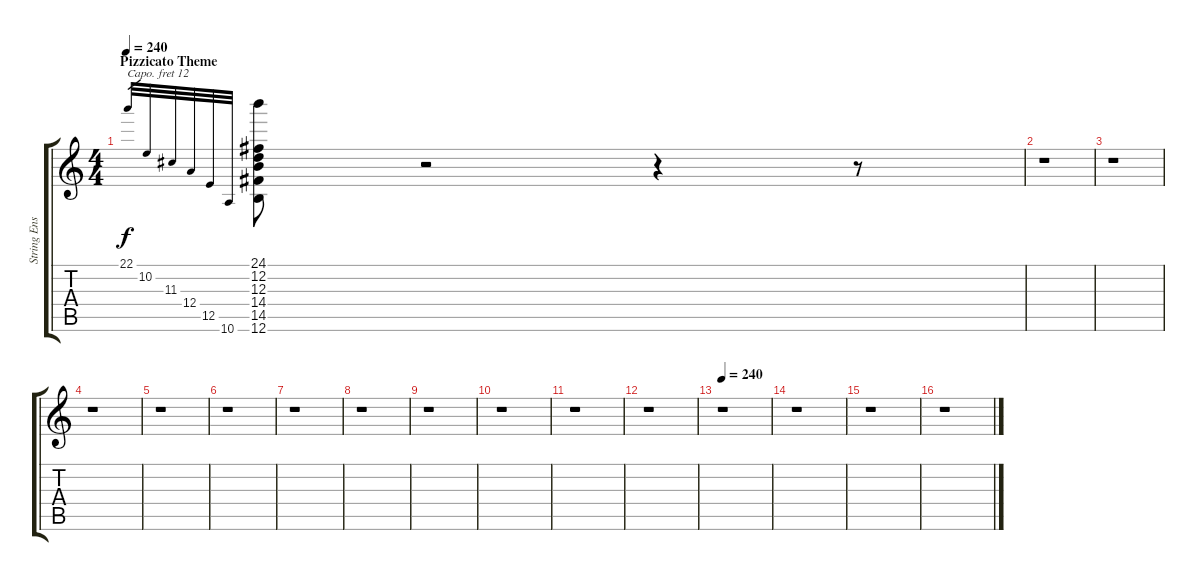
\track ("String Ensemble" "String Ens") {instrument stringensemble1}
\staff {score tabs}
\capo 12
\tuning (B3 Gb3 D3 A2 E2 B1) {hide}
\ts (4 4)
\section ("" "Pizzicato Theme")
\tempo 240
\clef g2
\ks c
22.1.32{gr dy f} 10.2.32{gr} 11.3.32{gr} 12.4.32{gr} 12.5.32{gr} 10.6.32{gr} (24.1 12.2 12.3 14.4 14.5 12.6).8 r.2 r.4 r.8 |
r.1 |
r.1 |
r.1 |
r.1 |
r.1 |
r.1 |
r.1 |
r.1 |
r.1 |
r.1 |
r.1 |
\tempo 240
r.1 |
r.1 |
r.1 |
r.1
